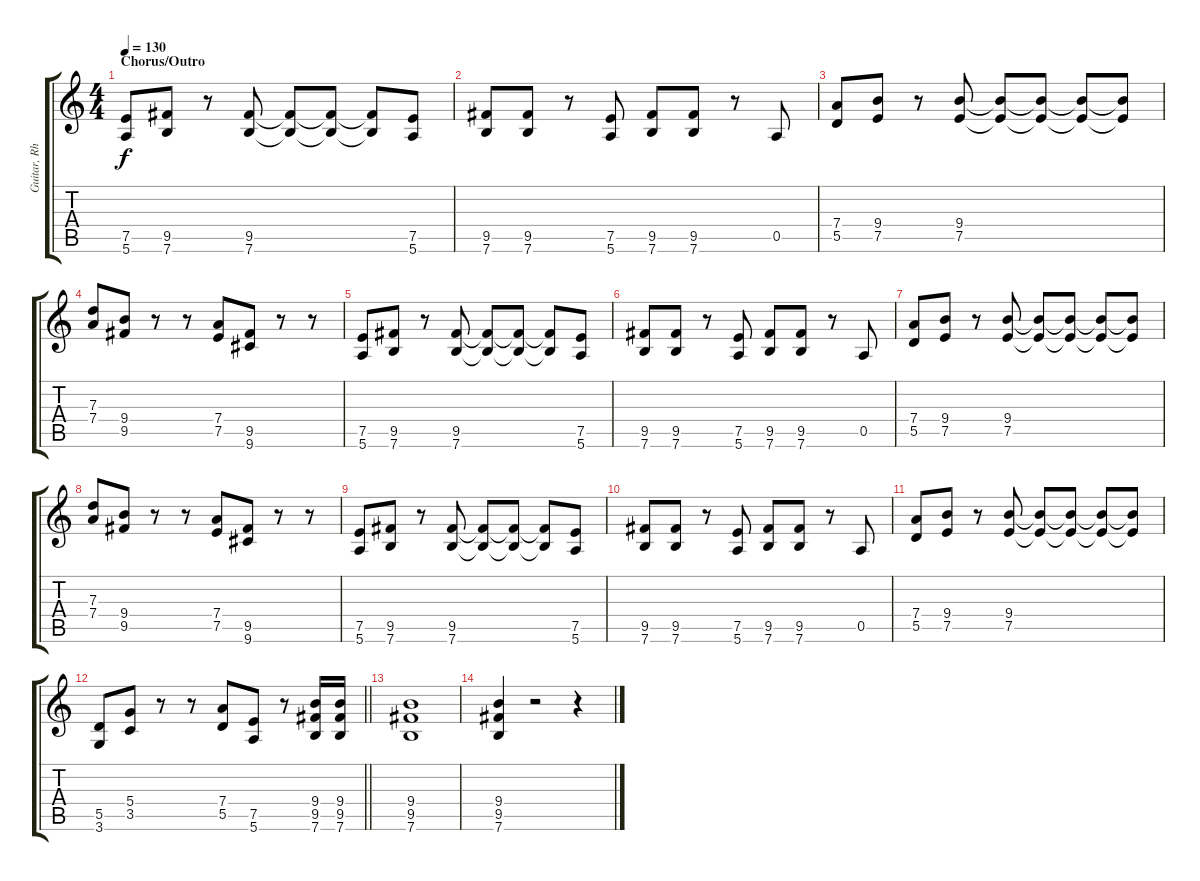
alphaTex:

\track ("Guitar, Rhythm" "Guitar, Rh") {instrument overdrivenguitar}
\staff {score tabs}
\tuning (E4 B3 G3 D3 A2 E2) {hide}
\ts (4 4)
\section ("" "Chorus/Outro")
\tempo 130
\clef g2
\ks c
(7.5 5.6).8{dy f} (9.5 7.6).8 r.8 (9.5 7.6).8 (9.5{t} 7.6{t}).8 (9.5{t} 7.6{t}).8 (9.5{t} 7.6{t}).8 (7.5 5.6).8 |
(9.5 7.6).8 (9.5 7.6).8 r.8 (7.5 5.6).8 (9.5 7.6).8 (9.5 7.6).8 r.8 0.5.8 |
(7.4 5.5).8 (9.4 7.5).8 r.8 (9.4 7.5).8 (9.4{t} 7.5{t}).8 (9.4{t} 7.5{t}).8 (9.4{t} 7.5{t}).8 (9.4{t} 7.5{t}).8 |
(7.3 7.4).8 (9.4 9.5).8 r.8 r.8 (7.4 7.5).8 (9.5 9.6).8 r.8 r.8 |
(7.5 5.6).8 (9.5 7.6).8 r.8 (9.5 7.6).8 (9.5{t} 7.6{t}).8 (9.5{t} 7.6{t}).8 (9.5{t} 7.6{t}).8 (7.5 5.6).8 |
(9.5 7.6).8 (9.5 7.6).8 r.8 (7.5 5.6).8 (9.5 7.6).8 (9.5 7.6).8 r.8 0.5.8 |
(7.4 5.5).8 (9.4 7.5).8 r.8 (9.4 7.5).8 (9.4{t} 7.5{t}).8 (9.4{t} 7.5{t}).8 (9.4{t} 7.5{t}).8 (9.4{t} 7.5{t}).8 |
(7.3 7.4).8 (9.4 9.5).8 r.8 r.8 (7.4 7.5).8 (9.5 9.6).8 r.8 r.8 |
(7.5 5.6).8 (9.5 7.6).8 r.8 (9.5 7.6).8 (9.5{t} 7.6{t}).8 (9.5{t} 7.6{t}).8 (9.5{t} 7.6{t}).8 (7.5 5.6).8 |
(9.5 7.6).8 (9.5 7.6).8 r.8 (7.5 5.6).8 (9.5 7.6).8 (9.5 7.6).8 r.8 0.5.8 |
(7.4 5.5).8 (9.4 7.5).8 r.8 (9.4 7.5).8 (9.4{t} 7.5{t}).8 (9.4{t} 7.5{t}).8 (9.4{t} 7.5{t}).8 (9.4{t} 7.5{t}).8 |
\barLineRight lightlight
(5.5 3.6).8 (5.4 3.5).8 r.8 r.8 (7.4 5.5).8 (7.5 5.6).8 r.8 (9.4 9.5 7.6).16 (9.4 9.5 7.6).16 |
(9.4 9.5 7.6).1 |
(9.4 9.5 7.6).4 r.2 r.4
